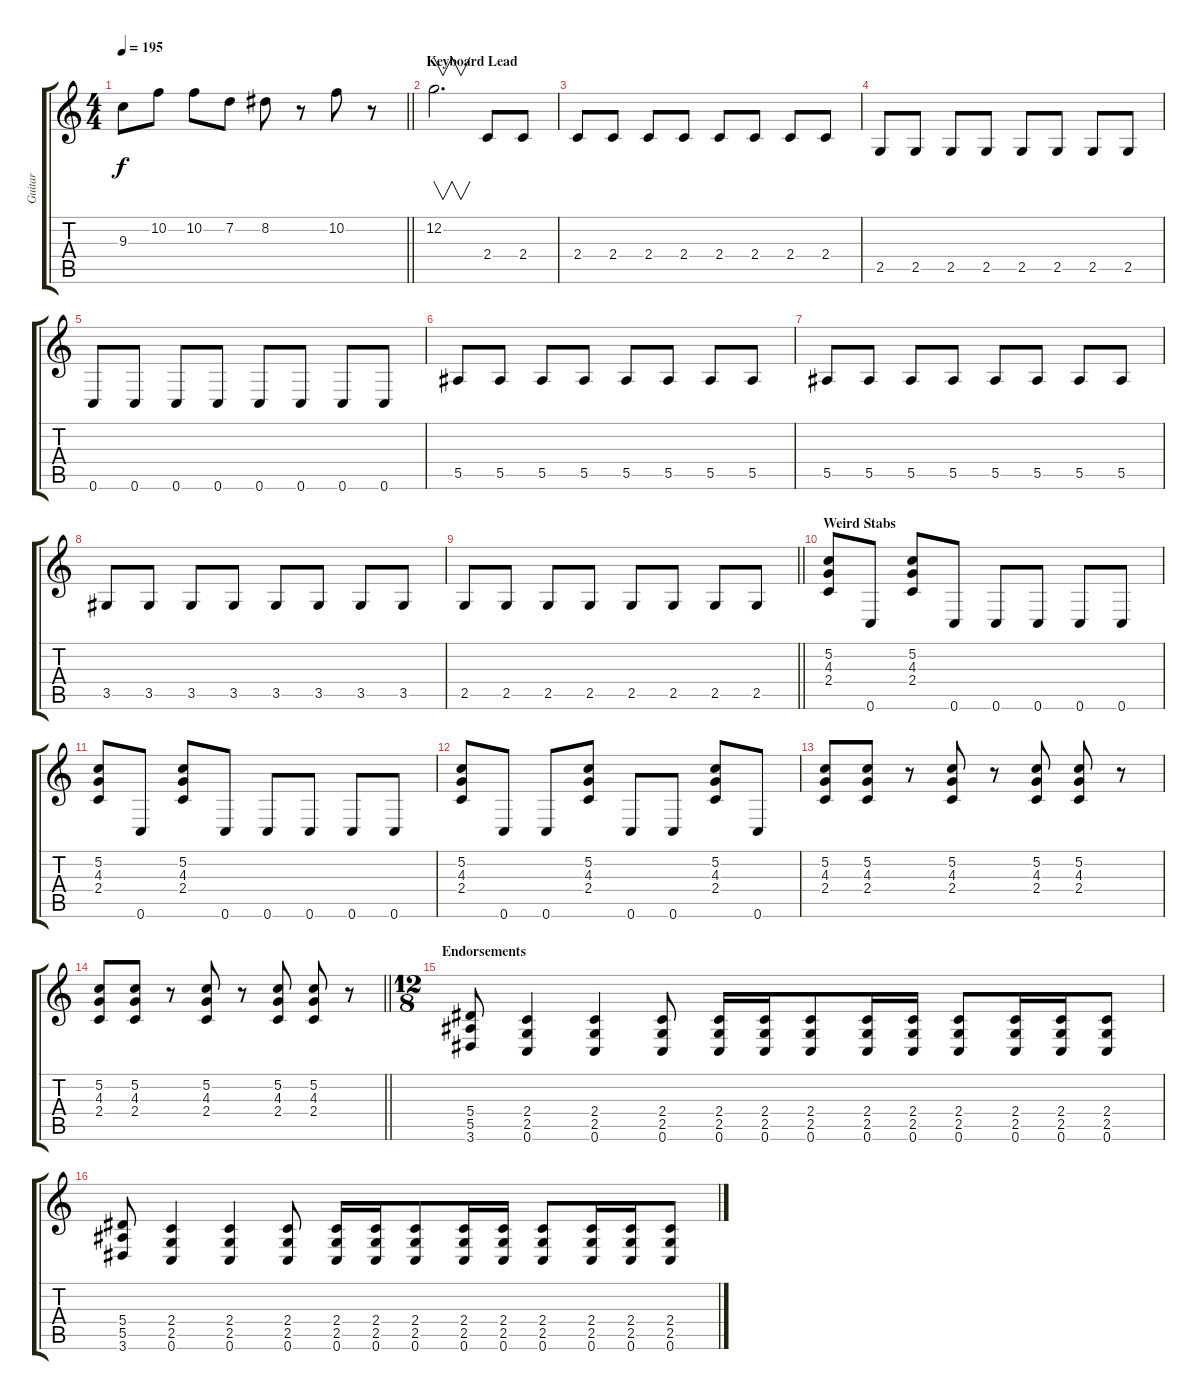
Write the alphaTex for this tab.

\track ("Guitar" "Guitar") {instrument distortionguitar}
\staff {score tabs}
\tuning (C4 G3 Eb3 Bb2 F2 C2) {hide}
\ts (4 4)
\tempo 195
\clef g2
\barLineRight lightlight
\ks c
9.3.8{dy f} 10.2.8 10.2.8 7.2.8 8.2.8 r.8 10.2.8 r.8 |
\section ("" "Keyboard Lead")
12.2.2{v d} 2.4.8 2.4.8 |
2.4.8 2.4.8 2.4.8 2.4.8 2.4.8 2.4.8 2.4.8 2.4.8 |
2.5.8 2.5.8 2.5.8 2.5.8 2.5.8 2.5.8 2.5.8 2.5.8 |
0.6.8 0.6.8 0.6.8 0.6.8 0.6.8 0.6.8 0.6.8 0.6.8 |
5.5.8 5.5.8 5.5.8 5.5.8 5.5.8 5.5.8 5.5.8 5.5.8 |
5.5.8 5.5.8 5.5.8 5.5.8 5.5.8 5.5.8 5.5.8 5.5.8 |
3.5.8 3.5.8 3.5.8 3.5.8 3.5.8 3.5.8 3.5.8 3.5.8 |
\barLineRight lightlight
2.5.8 2.5.8 2.5.8 2.5.8 2.5.8 2.5.8 2.5.8 2.5.8 |
\section ("" "Weird Stabs")
(5.2 4.3 2.4).8 0.6.8 (5.2 4.3 2.4).8 0.6.8 0.6.8 0.6.8 0.6.8 0.6.8 |
(5.2 4.3 2.4).8 0.6.8 (5.2 4.3 2.4).8 0.6.8 0.6.8 0.6.8 0.6.8 0.6.8 |
(5.2 4.3 2.4).8 0.6.8 0.6.8 (5.2 4.3 2.4).8 0.6.8 0.6.8 (5.2 4.3 2.4).8 0.6.8 |
(5.2 4.3 2.4).8 (5.2 4.3 2.4).8 r.8 (5.2 4.3 2.4).8 r.8 (5.2 4.3 2.4).8 (5.2 4.3 2.4).8 r.8 |
\barLineRight lightlight
(5.2 4.3 2.4).8 (5.2 4.3 2.4).8 r.8 (5.2 4.3 2.4).8 r.8 (5.2 4.3 2.4).8 (5.2 4.3 2.4).8 r.8 |
\ts (12 8)
\section ("" "Endorsements")
(5.4 5.5 3.6).8 (2.4 2.5 0.6).4 (2.4 2.5 0.6).4 (2.4 2.5 0.6).8 (2.4 2.5 0.6).16 (2.4 2.5 0.6).16 (2.4 2.5 0.6).8 (2.4 2.5 0.6).16 (2.4 2.5 0.6).16 (2.4 2.5 0.6).8 (2.4 2.5 0.6).16 (2.4 2.5 0.6).16 (2.4 2.5 0.6).8 |
(5.4 5.5 3.6).8 (2.4 2.5 0.6).4 (2.4 2.5 0.6).4 (2.4 2.5 0.6).8 (2.4 2.5 0.6).16 (2.4 2.5 0.6).16 (2.4 2.5 0.6).8 (2.4 2.5 0.6).16 (2.4 2.5 0.6).16 (2.4 2.5 0.6).8 (2.4 2.5 0.6).16 (2.4 2.5 0.6).16 (2.4 2.5 0.6).8
